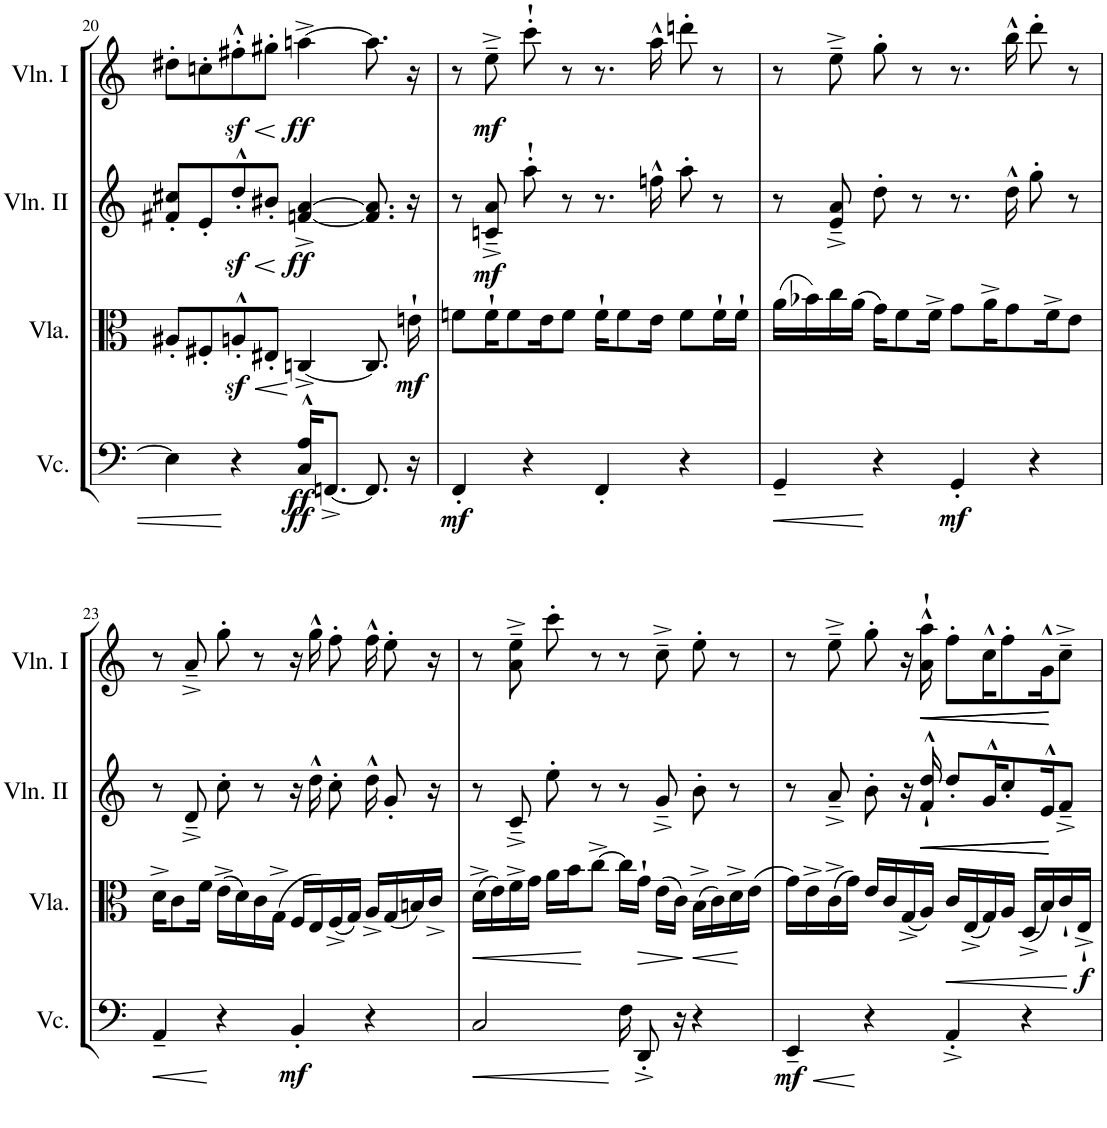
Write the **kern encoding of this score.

**kern	**dynam	**kern	**dynam	**kern	**dynam	**kern	**dynam
*part4	*part4	*part3	*part3	*part2	*part2	*part1	*part1
*staff4	*staff4	*staff3	*staff3	*staff2	*staff2	*staff1	*staff1
*I"Violoncello	*	*I"Viola	*	*I"Violin II	*	*I"Violin I	*
*I'Vc.	*	*I'Vla.	*	*I'Vln. II	*	*I'Vln. I	*
!!LO:PB:g=z
*clefF4	*	*clefC3	*	*clefG2	*	*clefG2	*
*k[]	*	*k[]	*	*k[]	*	*k[]	*
*M4/4	*	*M4/4	*	*M4/4	*	*M4/4	*
=20	=20	=20	=20	=20	=20	=20	=20
4E\]	.	8A#X'/L	.	8f#X/' 8cc#X/'L	.	8dd#X'\L	.
.	.	8F#X'/	.	8e'/	.	8ccn'\	.
!	!	!	!LO:HP:b	!	!LO:HP:b	!	!LO:HP:b
4r	.	8Anz<'^^/	<	8ddz<'^^/	<	8ff#Xz<'^^\	<
.	.	8E#X'/J	.	8b#X'/J	.	8gg#X'\J	.
!	!LO:DY:b	!	!	!	!	!	!
!	!LO:DY:n=1:b	!	!	!	!LO:DY:b	!	!LO:DY:n=1:b
16C/^^ 16A/^^KL	ff ff	[4Cn^/	.	[4fn/^ [4a/^	ff	[4aan^\	[ ff
[8.FFn^/J	.	.	.	.	.	.	.
8.FF/]	.	8.C/]	.	8.f/] 8.a/]	.	8.aa\]	.
!	!	!	!LO:DY:b	!	!	!	!
16r	.	16en`\	mf	16r	.	16r	.
=21	=21	=21	=21	=21	=21	=21	=21
!	!LO:DY:b	!	!	!	!	!	!
4FF'/	mf	8fn\L	.	8r	.	8r	.
!	!	!	!	!	!LO:DY:b	!	!LO:DY:b
.	.	16f`\K	.	8cn/~^ 8a/~^	mf	8ee~^\	mf
.	.	8f\	.	.	.	.	.
4r	.	.	.	8aa'`\	.	8ccc'`\	.
.	.	16e\K	.	.	.	.	.
.	.	8f\J	.	8r	.	8r	.
4FF'/	.	16f`\KL	.	8.r	.	8.r	.
.	.	8f\	.	.	.	.	.
.	.	16e\Jk	.	16ffn^^\	.	16aa^^\	.
4r	.	8f\L	.	8aa'\	.	8dddn'\	.
.	.	16f`\L	.	8r	.	8r	.
.	.	16f`\JJ	.	.	.	.	.
=22	=22	=22	=22	=22	=22	=22	=22
!	!LO:HP:b	!	!	!	!	!	!
4GG~/	<	(16a\LL	.	8r	.	8r	.
.	.	16b-X\)	.	.	.	.	.
.	.	16cc\	.	8e/~^ 8a/~^	.	8ee~^\	.
.	.	(16a\JJ	.	.	.	.	.
4r	.	16g\KL)	.	8dd'\	.	8gg'\	.
.	.	8f\	.	.	.	.	.
.	.	.	.	8r	.	8r	.
.	.	16f^\Jk	.	.	.	.	.
!	!LO:DY:b	!	!	!	!	!	!
4GG'/	mf	8g\L	.	8.r	.	8.r	.
.	.	16a^\K	.	.	.	.	.
.	.	8g\	.	16dd^^\	.	16bb^^\	.
4r	.	.	.	8gg'\	.	8ddd'\	.
.	.	16f^\K	.	.	.	.	.
.	.	8e\J	.	8r	.	8r	.
!!LO:LB:g=z
=23	=23	=23	=23	=23	=23	=23	=23
!	!LO:HP:b	!	!	!	!	!	!
4AA~/	<	16d^\KL	.	8r	.	8r	.
.	.	8c\	.	.	.	.	.
.	.	.	.	8d~^/	.	8a~^/	.
.	.	16f\Jk	.	.	.	.	.
4r	[	(16e^\LL	.	8cc'\	.	8gg'\	.
.	.	16d\)	.	.	.	.	.
.	.	16c\	.	8r	.	8r	.
.	.	(16G^\JJ	.	.	.	.	.
!	!LO:DY:b	!	!	!	!	!	!
4BB'/	mf	16F/LL	.	16r	.	16r	.
.	.	16E/)	.	16dd^^\	.	16gg^^\	.
.	.	(16F^/	.	8cc'\	.	8ff'\	.
.	.	16G/JJ)	.	.	.	.	.
4r	.	16A^/LL	.	16dd^^\	.	16ff^^\	.
.	.	(16G/	.	8g'/	.	8ee'\	.
.	.	16Bn/)	.	.	.	.	.
.	.	16c^/JJ	.	16r	.	16r	.
=24	=24	=24	=24	=24	=24	=24	=24
!	!LO:HP:b	!	!LO:HP:b	!	!	!	!
2C/	<	(16d^\LL	<	8r	.	8r	.
.	.	16e\)	.	.	.	.	.
.	.	16f^\	.	8c~^/	.	8a\~^ 8ee\~^	.
.	.	16g\JJ	.	.	.	.	.
.	.	16a\LL	.	8ee'\	.	8ccc'\	.
.	.	16b\J	.	.	.	.	.
.	.	[8cc^\J	[	8r	.	8r	.
16F\	[	16cc\LL]	.	8r	.	8r	.
!	!	!	!LO:HP:b	!	!	!	!
8DD'^/	.	16g`\JJ	>	.	.	.	.
.	.	(16e\LL	.	8g~^/	.	8cc~^\	.
16r	.	16c\JJ)	.	.	.	.	.
!	!	!	!LO:HP:n=1:b	!	!	!	!
4r	.	(16B^\LL	[ <	8b'\	.	8ee'\	.
.	.	16c\)	.	.	.	.	.
.	.	16d^\	.	8r	.	8r	.
.	.	(16e\JJ	]	.	.	.	.
=25	=25	=25	=25	=25	=25	=25	=25
!	!LO:DY:b	!	!	!	!	!	!
4EE~/	mf	16g\LL)	.	8r	.	8r	.
.	.	16e^\	.	.	.	.	.
.	.	(16c^\	.	8a~^/	.	8ee~^\	.
.	.	16g\JJ)	.	.	.	.	.
4r	[	16e/LL	.	8b'\	.	8gg'\	.
.	.	16c/	.	.	.	.	.
.	.	(16G^/	.	16r	.	16r	.
!	!	!	!	!	!	!	!LO:HP:b
.	.	16A/JJ)	.	16f/^^` 16dd/^^`	.	16a\^^` 16aa\^^`	<
!	!	!	!	!	!LO:HP:b	!	!LO:HP:b
4AA'^/	.	16c/LL	.	8dd'/L	<	8ff'\L	<
.	.	(16E^/	.	.	.	.	.
.	.	16G/)	.	16g^^/K	.	16cc^^\K	.
.	.	16A/JJ	.	8cc'/	.	8ff'\	.
4r	.	(16D^/LL	.	.	.	.	.
.	.	16B/)	.	16e^^/K	.	16g^^\K	.
.	.	16c`/	.	8f~^/J	[ [	8cc~^\J	[ [
!	!	!	!LO:DY:n=1:b	!	!	!	!
.	.	16E^`/JJ	[ f	.	.	.	.
=	=	=	=	=	=	=	=
*-	*-	*-	*-	*-	*-	*-	*-
